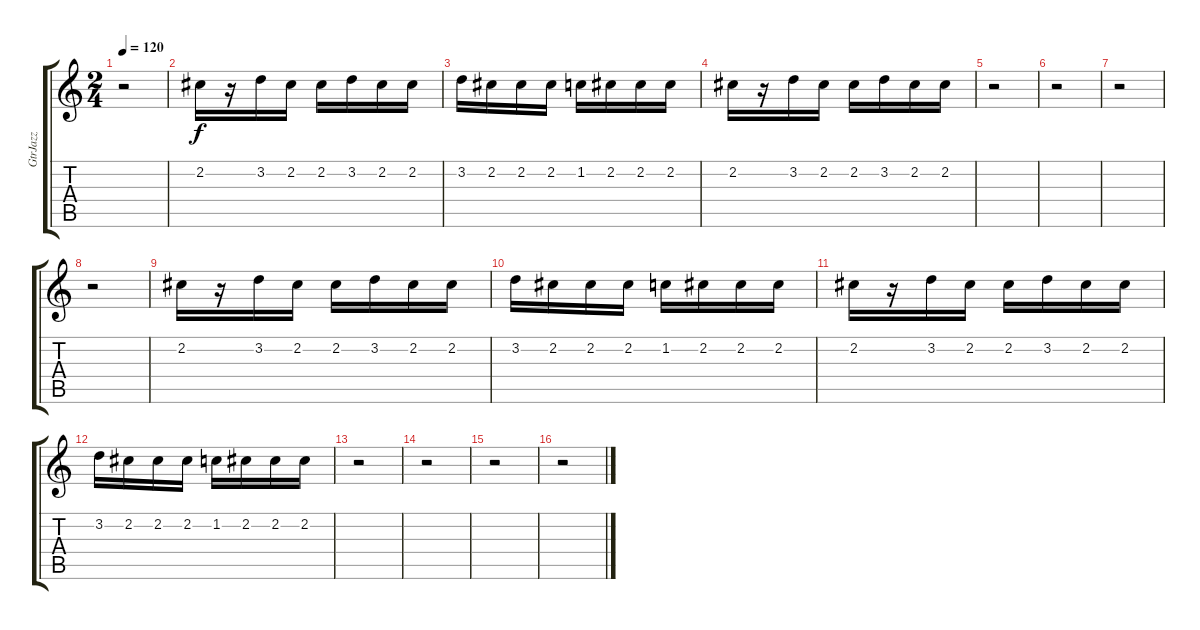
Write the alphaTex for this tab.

\track ("GtrJazz" "GtrJazz") {instrument electricguitarmuted}
\staff {score tabs}
\tuning (E4 B3 G3 D3 A2 E2) {hide}
\ts (2 4)
\tempo 120
\clef g2
\ks c
r.2{dy f} |
2.2.16 r.16 3.2.16 2.2.16 2.2.16 3.2.16 2.2.16 2.2.16 |
3.2.16 2.2.16 2.2.16 2.2.16 1.2.16 2.2.16 2.2.16 2.2.16 |
2.2.16 r.16 3.2.16 2.2.16 2.2.16 3.2.16 2.2.16 2.2.16 |
r.2 |
r.2 |
r.2 |
r.2 |
2.2.16 r.16 3.2.16 2.2.16 2.2.16 3.2.16 2.2.16 2.2.16 |
3.2.16 2.2.16 2.2.16 2.2.16 1.2.16 2.2.16 2.2.16 2.2.16 |
2.2.16 r.16 3.2.16 2.2.16 2.2.16 3.2.16 2.2.16 2.2.16 |
3.2.16 2.2.16 2.2.16 2.2.16 1.2.16 2.2.16 2.2.16 2.2.16 |
r.2 |
r.2 |
r.2 |
r.2
